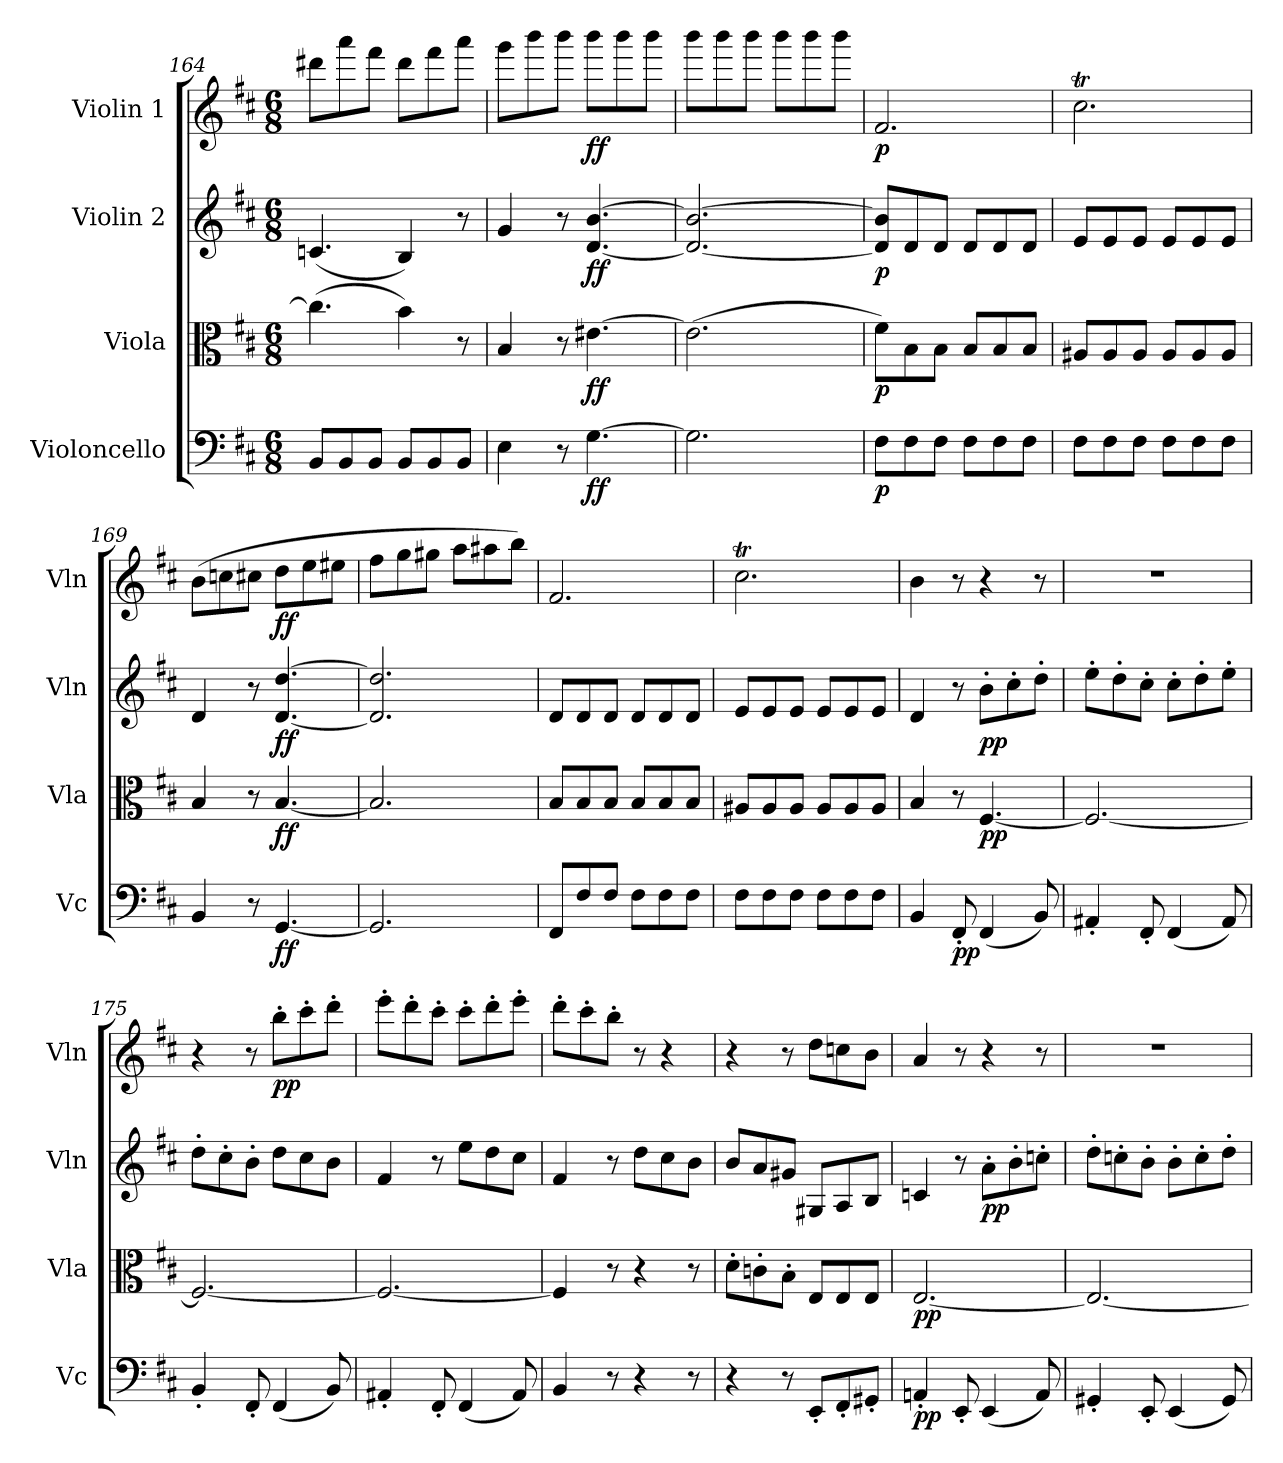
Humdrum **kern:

**kern	**dynam	**kern	**dynam	**kern	**dynam	**kern	**dynam
*part4	*part4	*part3	*part3	*part2	*part2	*part1	*part1
*staff4	*staff4	*staff3	*staff3	*staff2	*staff2	*staff1	*staff1
*I"Violoncello	*	*I"Viola	*	*I"Violin 2	*	*I"Violin 1	*
*I'Vc	*	*I'Vla	*	*I'Vln	*	*I'Vln	*
*clefF4	*	*clefC3	*	*clefG2	*	*clefG2	*
*k[f#c#]	*	*k[f#c#]	*	*k[f#c#]	*	*k[f#c#]	*
*M6/8	*	*M6/8	*	*M6/8	*	*M6/8	*
=164	=164	=164	=164	=164	=164	=164	=164
8BB/L	.	(4.cc\]	.	(4.cn/	.	8ddd#X\L	.
8BB/	.	.	.	.	.	8aaa\	.
8BB/J	.	.	.	.	.	8fff#\J	.
8BB/L	.	4b\)	.	4B/)	.	8ddd#\L	.
8BB/	.	.	.	.	.	8fff#\	.
8BB/J	.	8r	.	8r	.	8aaa\J	.
!!LO:LB:g=z
=165	=165	=165	=165	=165	=165	=165	=165
4E\	.	4B/	.	4g/	.	8ggg\L	.
.	.	.	.	.	.	8bbb\	.
8r	.	8r	.	8r	.	8bbb\J	.
!	!LO:DY:b	!	!LO:DY:b	!	!LO:DY:b	!	!LO:DY:b
[4.G\	ff	[4.e#X\	ff	[4.d/ [4.b/	ff	8bbb\L	ff
.	.	.	.	.	.	8bbb\	.
.	.	.	.	.	.	8bbb\J	.
=166	=166	=166	=166	=166	=166	=166	=166
2.G\]	.	(2.e#\]	.	2.d/_ 2.b/_	.	8bbb\L	.
.	.	.	.	.	.	8bbb\	.
.	.	.	.	.	.	8bbb\J	.
.	.	.	.	.	.	8bbb\L	.
.	.	.	.	.	.	8bbb\	.
.	.	.	.	.	.	8bbb\J	.
!!LO:LB:g=z
=167	=167	=167	=167	=167	=167	=167	=167
!	!LO:DY:b	!	!LO:DY:b	!	!LO:DY:b	!	!LO:DY:b
8F#\L	p	8f#\L)	p	8d/] 8b/]L	p	2.f#/	p
8F#\	.	8B\	.	8d/	.	.	.
8F#\J	.	8B\J	.	8d/J	.	.	.
8F#\L	.	8B/L	.	8d/L	.	.	.
8F#\	.	8B/	.	8d/	.	.	.
8F#\J	.	8B/J	.	8d/J	.	.	.
=168	=168	=168	=168	=168	=168	=168	=168
8F#\L	.	8A#X/L	.	8e/L	.	2.cc#t\	.
8F#\	.	8A#/	.	8e/	.	.	.
8F#\J	.	8A#/J	.	8e/J	.	.	.
8F#\L	.	8A#/L	.	8e/L	.	.	.
8F#\	.	8A#/	.	8e/	.	.	.
8F#\J	.	8A#/J	.	8e/J	.	.	.
=169	=169	=169	=169	=169	=169	=169	=169
4BB/	.	4B/	.	4d/	.	(8b\L	.
.	.	.	.	.	.	8ccn\	.
8r	.	8r	.	8r	.	8cc#X\J	.
!	!LO:DY:b	!	!LO:DY:b	!	!LO:DY:b	!	!LO:DY:b
[4.GG/	ff	[4.B/	ff	[4.d/ [4.dd/	ff	8dd\L	ff
.	.	.	.	.	.	8ee\	.
.	.	.	.	.	.	8ee#X\J	.
=170	=170	=170	=170	=170	=170	=170	=170
2.GG/]	.	2.B/]	.	2.d/] 2.dd/]	.	8ff#\L	.
.	.	.	.	.	.	8gg\	.
.	.	.	.	.	.	8gg#X\J	.
.	.	.	.	.	.	8aa\L	.
.	.	.	.	.	.	8aa#X\	.
.	.	.	.	.	.	8bb\J)	.
=171	=171	=171	=171	=171	=171	=171	=171
8FF#/L	.	8B/L	.	8d/L	.	2.f#/	.
8F#/	.	8B/	.	8d/	.	.	.
8F#/J	.	8B/J	.	8d/J	.	.	.
8F#\L	.	8B/L	.	8d/L	.	.	.
8F#\	.	8B/	.	8d/	.	.	.
8F#\J	.	8B/J	.	8d/J	.	.	.
=172	=172	=172	=172	=172	=172	=172	=172
8F#\L	.	8A#X/L	.	8e/L	.	2.cc#t\	.
8F#\	.	8A#/	.	8e/	.	.	.
8F#\J	.	8A#/J	.	8e/J	.	.	.
8F#\L	.	8A#/L	.	8e/L	.	.	.
8F#\	.	8A#/	.	8e/	.	.	.
8F#\J	.	8A#/J	.	8e/J	.	.	.
=173	=173	=173	=173	=173	=173	=173	=173
4BB/	.	4B/	.	4d/	.	4b\	.
!	!LO:DY:b	!	!	!	!	!	!
8FF#'/	pp	8r	.	8r	.	8r	.
!	!	!	!LO:DY:b	!	!LO:DY:b	!	!
(4FF#/	.	[4.F#/	pp	8b'\L	pp	4r	.
.	.	.	.	8cc#'\	.	.	.
8BB/)	.	.	.	8dd'\J	.	8r	.
!!LO:LB:g=z
=174	=174	=174	=174	=174	=174	=174	=174
4AA#X'/	.	2.F#/_	.	8ee'\L	.	2.r	.
.	.	.	.	8dd'\	.	.	.
8FF#'/	.	.	.	8cc#'\J	.	.	.
(4FF#/	.	.	.	8cc#'\L	.	.	.
.	.	.	.	8dd'\	.	.	.
8AA#/)	.	.	.	8ee'\J	.	.	.
!!LO:LB:g=z
=175	=175	=175	=175	=175	=175	=175	=175
4BB'/	.	2.F#/_	.	8dd'\L	.	4r	.
.	.	.	.	8cc#'\	.	.	.
8FF#'/	.	.	.	8b'\J	.	8r	.
!	!	!	!	!	!	!	!LO:DY:b
(4FF#/	.	.	.	8dd\L	.	8bb'\L	pp
.	.	.	.	8cc#\	.	8ccc#'\	.
8BB/)	.	.	.	8b\J	.	8ddd'\J	.
=176	=176	=176	=176	=176	=176	=176	=176
4AA#X'/	.	2.F#/_	.	4f#/	.	8eee'\L	.
.	.	.	.	.	.	8ddd'\	.
8FF#'/	.	.	.	8r	.	8ccc#'\J	.
(4FF#/	.	.	.	8ee\L	.	8ccc#'\L	.
.	.	.	.	8dd\	.	8ddd'\	.
8AA#/)	.	.	.	8cc#\J	.	8eee'\J	.
=177	=177	=177	=177	=177	=177	=177	=177
4BB/	.	4F#/]	.	4f#/	.	8ddd'\L	.
.	.	.	.	.	.	8ccc#'\	.
8r	.	8r	.	8r	.	8bb'\J	.
4r	.	4r	.	8dd\L	.	8r	.
.	.	.	.	8cc#\	.	4r	.
8r	.	8r	.	8b\J	.	.	.
=178	=178	=178	=178	=178	=178	=178	=178
4r	.	8d'\L	.	8b/L	.	4r	.
.	.	8cn'\	.	8a/	.	.	.
8r	.	8B'\J	.	8g#X/J	.	8r	.
8EE'/L	.	8E/L	.	8G#X/L	.	8dd\L	.
8FF#'/	.	8E/	.	8A/	.	8ccn\	.
8GG#X'/J	.	8E/J	.	8B/J	.	8b\J	.
=179	=179	=179	=179	=179	=179	=179	=179
!	!LO:DY:b	!	!LO:DY:b	!	!	!	!
4AAn'/	pp	[2.E/	pp	4cn/	.	4a/	.
8EE'/	.	.	.	8r	.	8r	.
!	!	!	!	!	!LO:DY:b	!	!
(4EE/	.	.	.	8a'\L	pp	4r	.
.	.	.	.	8b'\	.	.	.
8AA/)	.	.	.	8ccn'\J	.	8r	.
=180	=180	=180	=180	=180	=180	=180	=180
4GG#X'/	.	2.E/_	.	8dd'\L	.	2.r	.
.	.	.	.	8ccn'\	.	.	.
8EE'/	.	.	.	8b'\J	.	.	.
(4EE/	.	.	.	8b'\L	.	.	.
.	.	.	.	8cc'\	.	.	.
8GG#/)	.	.	.	8dd'\J	.	.	.
=	=	=	=	=	=	=	=
*-	*-	*-	*-	*-	*-	*-	*-
